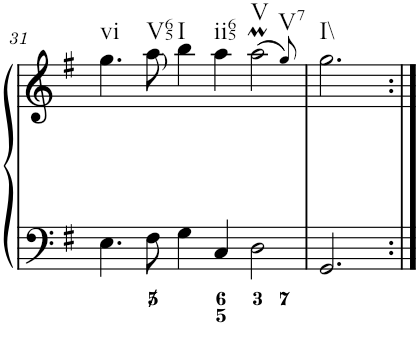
**kern	**kern
*part1	*part1
*staff2	*staff1
*I"Piano	*
*I'Pno.	*
!!LO:PB:g=z
*clefF4	*clefG2
*k[f#]	*k[f#]
*M6/4	*M6/4
=31	=31
!	!LO:TX:a:t=)
!	!LO:TX:b:t=vi
4.E\	4.gg\
!	!LO:TX:b:t=V65
8F#\	8aa\
!	!LO:TX:b:t=I
4G\	4bb\
!	!LO:TX:b:t=ii65
4C/	4aa\
!	!LO:TX:b:t=V
!	!LO:TX:b:t=V7
2D\	(2aaM\
.	8qgg/)
=32	=32
!	!LO:TX:b:t=I\\
2.GG/	2.gg\
=:|!	=:|!
*-	*-
